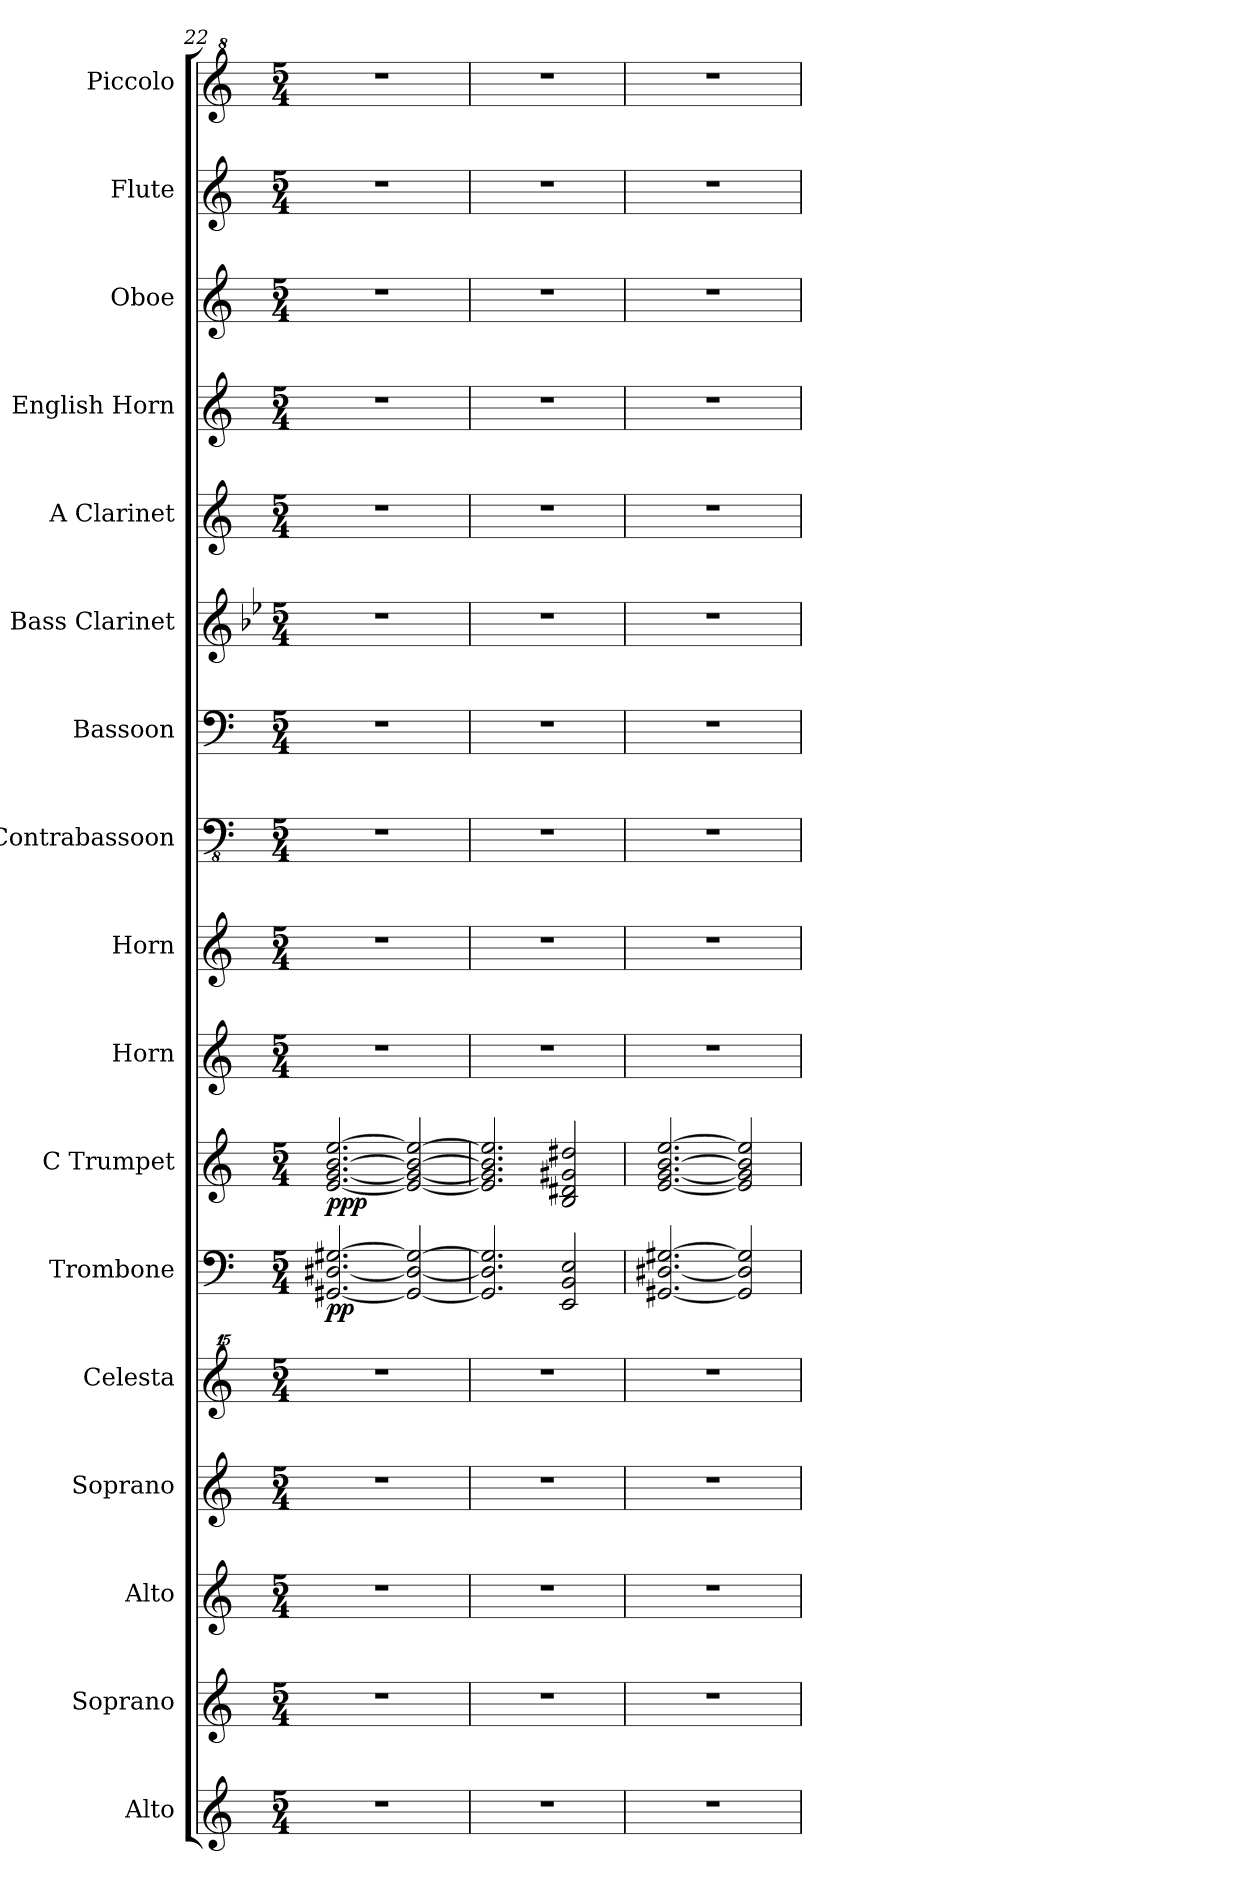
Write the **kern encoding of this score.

**kern	**kern	**kern	**kern	**kern	**kern	**dynam	**kern	**dynam	**kern	**kern	**kern	**kern	**kern	**kern	**kern	**kern	**kern	**kern
*part17	*part16	*part15	*part14	*part13	*part12	*part12	*part11	*part11	*part10	*part9	*part8	*part7	*part6	*part5	*part4	*part3	*part2	*part1
*staff17	*staff16	*staff15	*staff14	*staff13	*staff12	*staff12	*staff11	*staff11	*staff10	*staff9	*staff8	*staff7	*staff6	*staff5	*staff4	*staff3	*staff2	*staff1
*I"Alto	*I"Soprano	*I"Alto	*I"Soprano	*I"Celesta	*I"Trombone	*	*I"C Trumpet	*	*I"Horn	*I"Horn	*I"Contrabassoon	*I"Bassoon	*I"Bass Clarinet	*I"A Clarinet	*I"English Horn	*I"Oboe	*I"Flute	*I"Piccolo
*I'A.	*I'S.	*I'A.	*I'S.	*I'Cel.	*I'Trb.	*	*I'C Tpt.	*	*I'Hn.	*I'Hn.	*I'Cbsn.	*I'Bsn.	*I'B. Cl.	*I'A Cl.	*I'E. Hn.	*I'Ob.	*I'Fl.	*I'Picc.
*clefG2	*clefG2	*clefG2	*clefG2	*clefG^^2	*clefF4	*	*clefG2	*	*clefG2	*clefG2	*clefFv4	*clefF4	*clefG2	*clefG2	*clefG2	*clefG2	*clefG2	*clefG^2
*	*	*	*	*	*	*	*	*	*ITrd4c7	*ITrd4c7	*ITrd7c12	*	*ITrd8c14	*ITrd2c3	*ITrd4c7	*	*	*ITrd-7c-12
*k[]	*k[]	*k[]	*k[]	*k[]	*k[]	*	*k[]	*	*k[b-]	*k[b-]	*k[]	*k[]	*k[b-e-]	*k[f#c#g#]	*k[b-]	*k[]	*k[]	*k[]
*C:	*C:	*C:	*C:	*C:	*C:	*	*C:	*	*F:	*F:	*C:	*C:	*B-:	*A:	*F:	*C:	*C:	*C:
*M5/4	*M5/4	*M5/4	*M5/4	*M5/4	*M5/4	*	*M5/4	*	*M5/4	*M5/4	*M5/4	*M5/4	*M5/4	*M5/4	*M5/4	*M5/4	*M5/4	*M5/4
=22	=22	=22	=22	=22	=22	=22	=22	=22	=22	=22	=22	=22	=22	=22	=22	=22	=22	=22
!	!	!	!	!	!	!LO:DY:b	!	!LO:DY:b	!	!	!	!	!	!	!	!	!	!
4%5r	4%5r	4%5r	4%5r	4%5r	[2.GG#X/ [2.D#X/ [2.G#X/	pp	[2.e/ [2.g/ [2.b/ [2.ee/	ppp	4%5r	4%5r	4%5r	4%5r	4%5r	4%5r	4%5r	4%5r	4%5r	4%5r
.	.	.	.	.	2GG#/_ 2D#/_ 2G#/_	.	2e/_ 2g/_ 2b/_ 2ee/_	.	.	.	.	.	.	.	.	.	.	.
=23	=23	=23	=23	=23	=23	=23	=23	=23	=23	=23	=23	=23	=23	=23	=23	=23	=23	=23
4%5r	4%5r	4%5r	4%5r	4%5r	2.GG#/] 2.D#/] 2.G#/]	.	2.e/] 2.g/] 2.b/] 2.ee/]	.	4%5r	4%5r	4%5r	4%5r	4%5r	4%5r	4%5r	4%5r	4%5r	4%5r
.	.	.	.	.	2EE/ 2BB/ 2E/	.	2B/ 2d#X/ 2g#X/ 2dd#X/	.	.	.	.	.	.	.	.	.	.	.
=24	=24	=24	=24	=24	=24	=24	=24	=24	=24	=24	=24	=24	=24	=24	=24	=24	=24	=24
4%5r	4%5r	4%5r	4%5r	4%5r	[2.GG#X/ [2.D#X/ [2.G#X/	.	[2.e/ [2.g/ [2.b/ [2.ee/	.	4%5r	4%5r	4%5r	4%5r	4%5r	4%5r	4%5r	4%5r	4%5r	4%5r
.	.	.	.	.	2GG#/] 2D#/] 2G#/]	.	2e/] 2g/] 2b/] 2ee/]	.	.	.	.	.	.	.	.	.	.	.
=	=	=	=	=	=	=	=	=	=	=	=	=	=	=	=	=	=	=
*-	*-	*-	*-	*-	*-	*-	*-	*-	*-	*-	*-	*-	*-	*-	*-	*-	*-	*-
